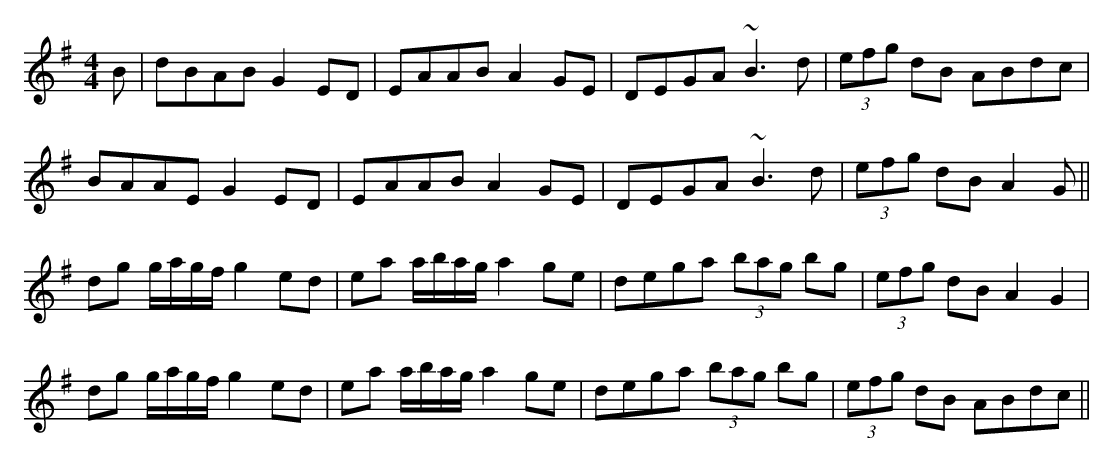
X:1
M:4/4
K:G
B|dBAB G2ED|EAAB A2GE|DEGA ~B3d|(3efg dB ABdc|
BAAE G2ED|EAAB A2GE|DEGA ~B3d|(3efg dB A2G||
dg g/a/g/f/ g2ed | ea a/b/a/g/ a2ge | dega (3bag bg | (3efg dB A2 G2 |
dg g/a/g/f/ g2ed | ea a/b/a/g/ a2ge | dega (3bag bg | (3efg dB ABdc ||
